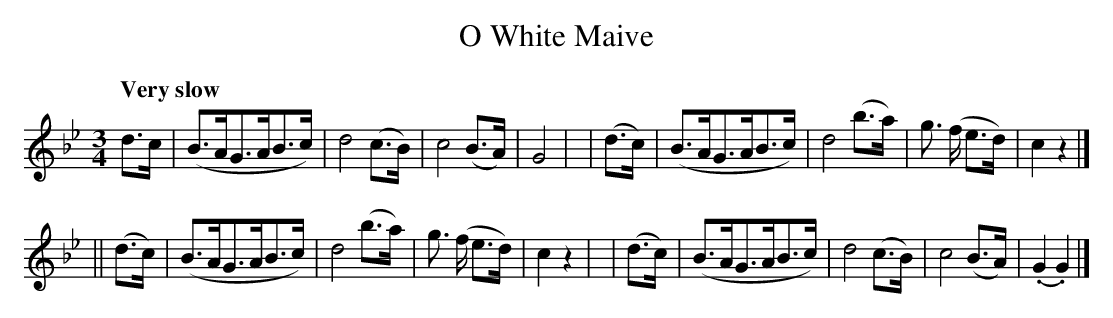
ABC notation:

X:1
T: O White Maive
Q: "Very slow"
M: 3/4
L: 1/8
K: Gm
    d>c  | (B>AG>AB>c) | d4 (c>B) | c4 (B>A) | G4 |\
|  (d>c) | (B>AG>AB>c) | d4 (b>a) | g3/2 (f/ e>d) | c2 z2 |]
|| (d>c) | (B>AG>AB>c) | d4 (b>a) | g3/2 (f/ e>d) | c2 z2 |\
|  (d>c) | (B>AG>AB>c) | d4 (c>B) | c4 (B>A) | (.G2 .G2) |]
